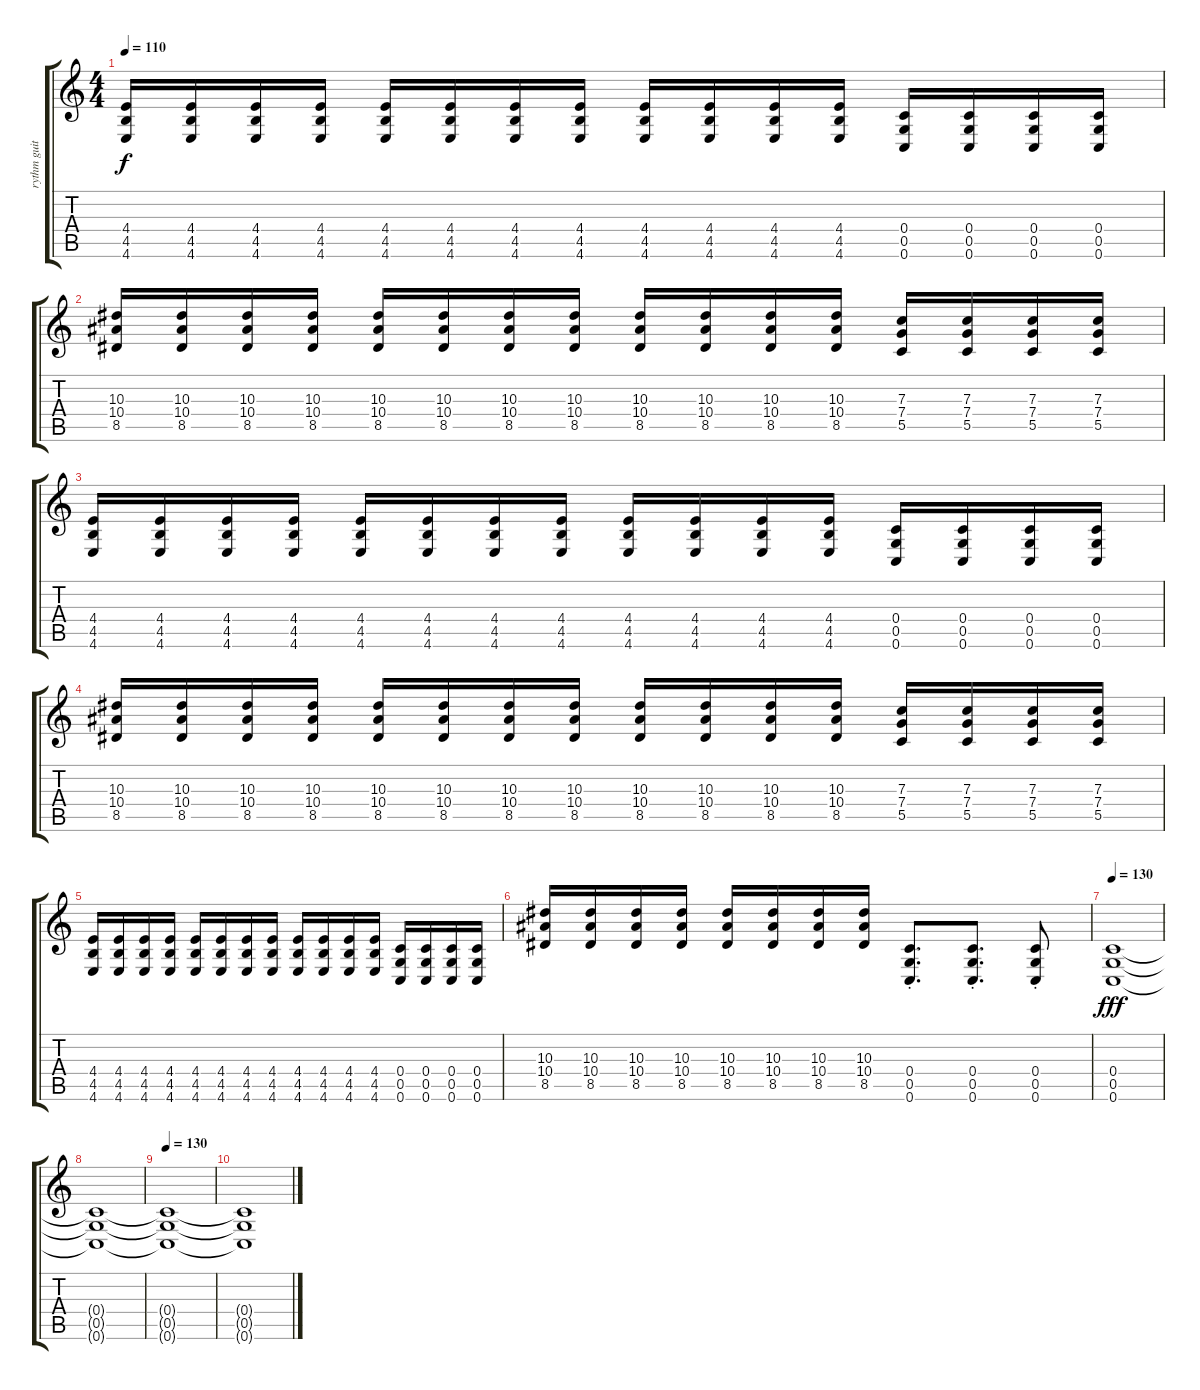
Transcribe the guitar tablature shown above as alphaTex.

\track ("rythm guitar" "rythm guit") {instrument distortionguitar}
\staff {score tabs}
\tuning (D4 A3 F3 C3 G2 C2) {hide}
\ts (4 4)
\tempo 110
\clef g2
\ks c
(4.4 4.5 4.6).16{dy f} (4.4 4.5 4.6).16 (4.4 4.5 4.6).16 (4.4 4.5 4.6).16 (4.4 4.5 4.6).16 (4.4 4.5 4.6).16 (4.4 4.5 4.6).16 (4.4 4.5 4.6).16 (4.4 4.5 4.6).16 (4.4 4.5 4.6).16 (4.4 4.5 4.6).16 (4.4 4.5 4.6).16 (0.4 0.5 0.6).16 (0.4 0.5 0.6).16 (0.4 0.5 0.6).16 (0.4 0.5 0.6).16 |
(10.3 10.4 8.5).16 (10.3 10.4 8.5).16 (10.3 10.4 8.5).16 (10.3 10.4 8.5).16 (10.3 10.4 8.5).16 (10.3 10.4 8.5).16 (10.3 10.4 8.5).16 (10.3 10.4 8.5).16 (10.3 10.4 8.5).16 (10.3 10.4 8.5).16 (10.3 10.4 8.5).16 (10.3 10.4 8.5).16 (7.3 7.4 5.5).16 (7.3 7.4 5.5).16 (7.3 7.4 5.5).16 (7.3 7.4 5.5).16 |
(4.4 4.5 4.6).16 (4.4 4.5 4.6).16 (4.4 4.5 4.6).16 (4.4 4.5 4.6).16 (4.4 4.5 4.6).16 (4.4 4.5 4.6).16 (4.4 4.5 4.6).16 (4.4 4.5 4.6).16 (4.4 4.5 4.6).16 (4.4 4.5 4.6).16 (4.4 4.5 4.6).16 (4.4 4.5 4.6).16 (0.4 0.5 0.6).16 (0.4 0.5 0.6).16 (0.4 0.5 0.6).16 (0.4 0.5 0.6).16 |
(10.3 10.4 8.5).16 (10.3 10.4 8.5).16 (10.3 10.4 8.5).16 (10.3 10.4 8.5).16 (10.3 10.4 8.5).16 (10.3 10.4 8.5).16 (10.3 10.4 8.5).16 (10.3 10.4 8.5).16 (10.3 10.4 8.5).16 (10.3 10.4 8.5).16 (10.3 10.4 8.5).16 (10.3 10.4 8.5).16 (7.3 7.4 5.5).16 (7.3 7.4 5.5).16 (7.3 7.4 5.5).16 (7.3 7.4 5.5).16 |
(4.4 4.5 4.6).16 (4.4 4.5 4.6).16 (4.4 4.5 4.6).16 (4.4 4.5 4.6).16 (4.4 4.5 4.6).16 (4.4 4.5 4.6).16 (4.4 4.5 4.6).16 (4.4 4.5 4.6).16 (4.4 4.5 4.6).16 (4.4 4.5 4.6).16 (4.4 4.5 4.6).16 (4.4 4.5 4.6).16 (0.4 0.5 0.6).16 (0.4 0.5 0.6).16 (0.4 0.5 0.6).16 (0.4 0.5 0.6).16 |
(10.3 10.4 8.5).16 (10.3 10.4 8.5).16 (10.3 10.4 8.5).16 (10.3 10.4 8.5).16 (10.3 10.4 8.5).16 (10.3 10.4 8.5).16 (10.3 10.4 8.5).16 (10.3 10.4 8.5).16 (0.4{st} 0.5{st} 0.6{st}).8{d} (0.4{st} 0.5{st} 0.6{st}).8{d} (0.4{st} 0.5{st} 0.6{st}).8 |
\tempo 130
(0.4 0.5 0.6).1{dy fff} |
(0.4{t} 0.5{t} 0.6{t}).1 |
\tempo 130
(0.4{t} 0.5{t} 0.6{t}).1 |
(0.4{t} 0.5{t} 0.6{t}).1
